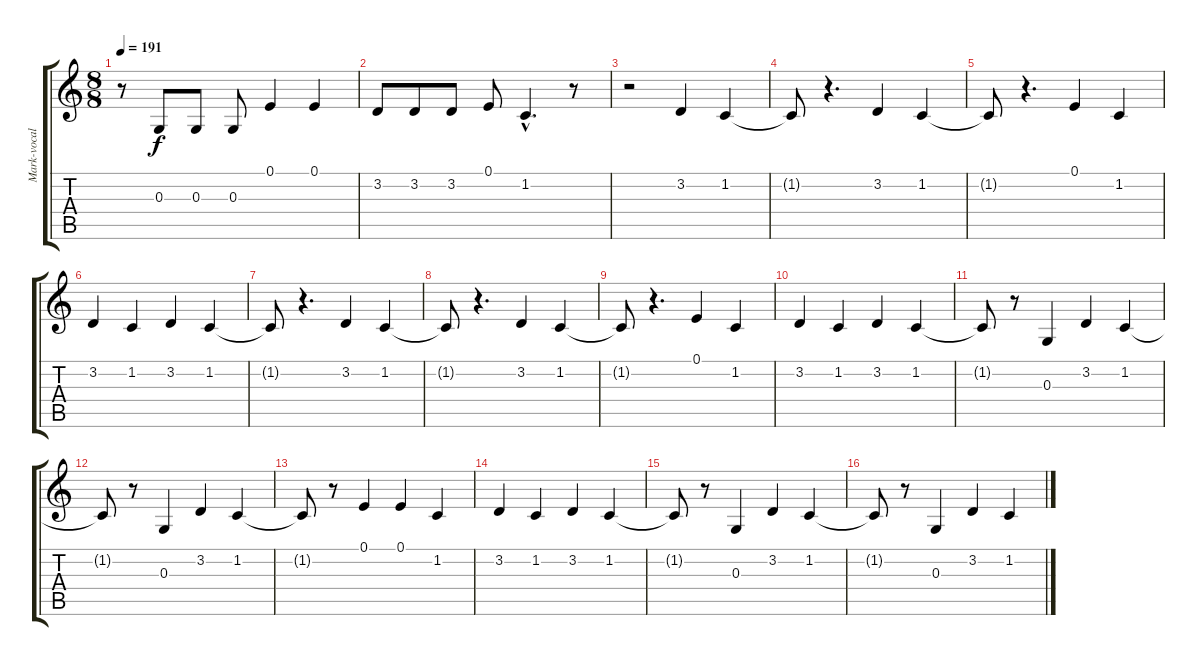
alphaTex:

\track ("Mark-vocal" "Mark-vocal") {instrument acousticgrandpiano}
\staff {score tabs}
\tuning (E4 B3 G3 D3 A2 E2) {hide}
\ts (8 8)
\tempo 191
\clef g2
\ks c
r.8{dy f} 0.3.8 0.3.8 0.3.8 0.1.4 0.1.4 |
3.2.8 3.2.8 3.2.8 0.1.8 1.2{hac}.4{d} r.8 |
r.2 3.2.4 1.2.4 |
1.2{t}.8 r.4{d} 3.2.4 1.2.4 |
1.2{t}.8 r.4{d} 0.1.4 1.2.4 |
3.2.4 1.2.4 3.2.4 1.2.4 |
1.2{t}.8 r.4{d} 3.2.4 1.2.4 |
1.2{t}.8 r.4{d} 3.2.4 1.2.4 |
1.2{t}.8 r.4{d} 0.1.4 1.2.4 |
3.2.4 1.2.4 3.2.4 1.2.4 |
1.2{t}.8 r.8 0.3.4 3.2.4 1.2.4 |
1.2{t}.8 r.8 0.3.4 3.2.4 1.2.4 |
1.2{t}.8 r.8 0.1.4 0.1.4 1.2.4 |
3.2.4 1.2.4 3.2.4 1.2.4 |
1.2{t}.8 r.8 0.3.4 3.2.4 1.2.4 |
1.2{t}.8 r.8 0.3.4 3.2.4 1.2.4
